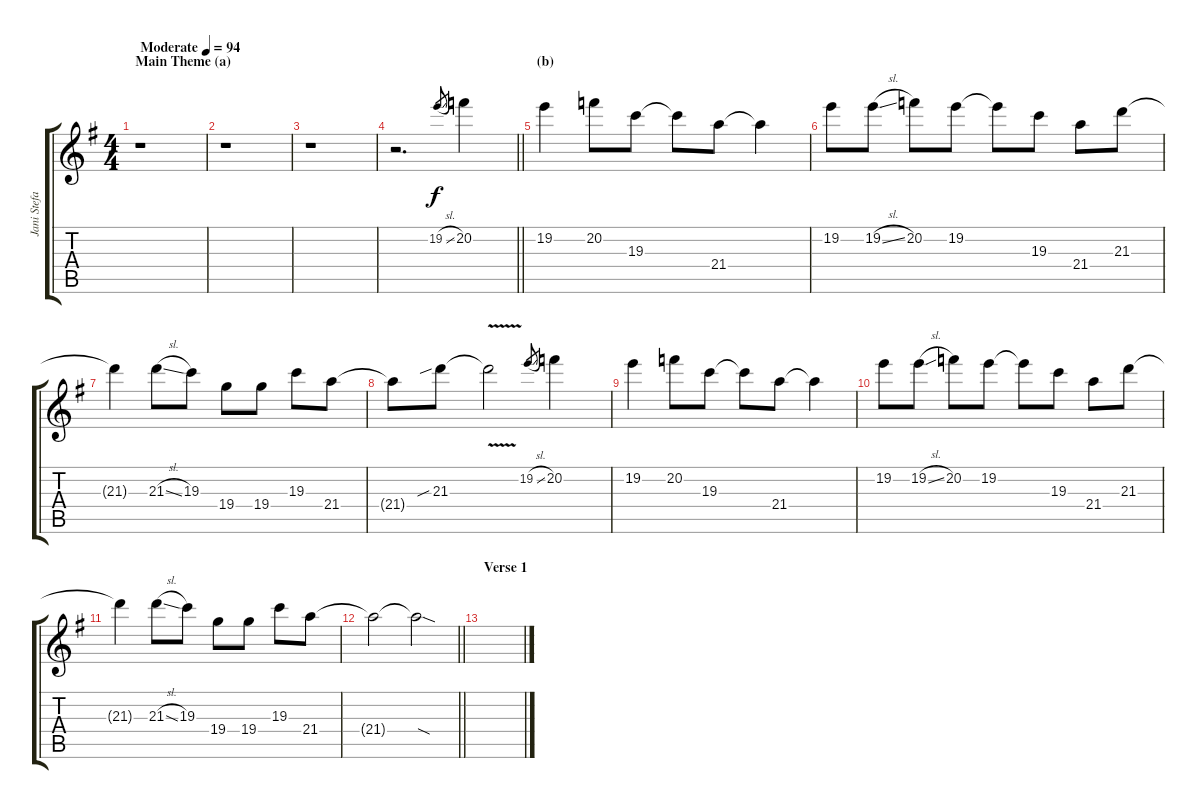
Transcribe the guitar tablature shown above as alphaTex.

\track ("Jani Stefanovic - lead/rhythm guitar" "Jani Stefa") {instrument distortionguitar}
\staff {score tabs}
\tuning (D4 A3 F3 C3 G2 D2) {hide}
\ts (4 4)
\section ("" "Main Theme (a)")
\tempo (94 "Moderate")
\clef g2
\ks eminor
r.1{dy f instrument distortionguitar} |
r.1 |
r.1 |
\barLineRight lightlight
r.2{d} 19.2{sl}.8{gr} 20.2.4 |
\section ("" "(b)")
19.2.4 20.2.8 19.3.8 19.3{t}.8 21.4.8 21.4{t}.4 |
19.2.8 19.2{sl}.8 20.2.8 19.2.8 19.2{t}.8 19.3.8 21.4.8 21.3.8 |
21.3{t}.4 21.3{sl}.8 19.3.8 19.4.8 19.4.8 19.3.8 21.4.8 |
21.4{t}.8 21.3{sib}.8 21.3{v t}.2 19.2{sl}.8{gr} 20.2.4 |
19.2.4 20.2.8 19.3.8 19.3{t}.8 21.4.8 21.4{t}.4 |
19.2.8 19.2{sl}.8 20.2.8 19.2.8 19.2{t}.8 19.3.8 21.4.8 21.3.8 |
21.3{t}.4 21.3{sl}.8 19.3.8 19.4.8 19.4.8 19.3.8 21.4.8 |
\barLineRight lightlight
21.4{t}.2 21.4{sod t}.2 |
\section ("" "Verse 1")
